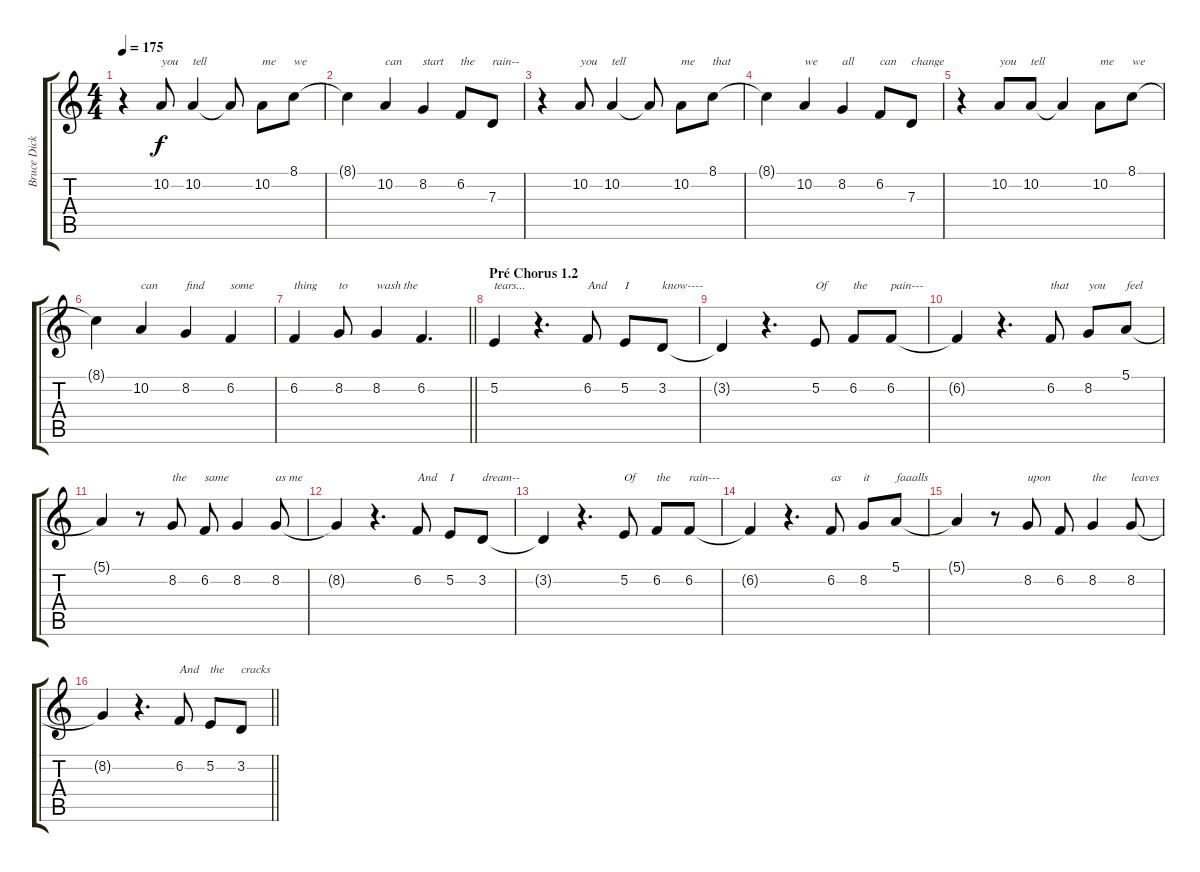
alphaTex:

\track ("Bruce Dickinson" "Bruce Dick") {instrument sopranosax}
\staff {score tabs}
\tuning (E4 B3 G3 D3 A2 E2) {hide}
\ts (4 4)
\tempo 175
\clef g2
\ks c
r.4{dy f} 10.2.8{txt "you "} 10.2.4{txt "tell"} 10.2{t}.8 10.2.8{txt "me"} 8.1.8{txt "we"} |
8.1{t}.4 10.2.4{txt "can"} 8.2.4{txt "start"} 6.2.8{txt "the "} 7.3.8{txt "rain--"} |
r.4 10.2.8{txt "you "} 10.2.4{txt "tell"} 10.2{t}.8 10.2.8{txt "me"} 8.1.8{txt "that"} |
8.1{t}.4 10.2.4{txt "we"} 8.2.4{txt "all"} 6.2.8{txt "can "} 7.3.8{txt "change"} |
r.4 10.2.8{txt "you"} 10.2.8{txt "tell"} 10.2{t}.4 10.2.8{txt "me"} 8.1.8{txt "we"} |
8.1{t}.4 10.2.4{txt "can"} 8.2.4{txt "find"} 6.2.4{txt "some"} |
\barLineRight lightlight
6.2.4{txt "thing"} 8.2.8{txt "to"} 8.2.4{txt "wash the"} 6.2.4{d} |
\section ("" "Pré Chorus 1.2")
5.2.4{txt "tears..."} r.4{d} 6.2.8{txt "And"} 5.2.8{txt "I"} 3.2.8{txt "know----"} |
3.2{t}.4 r.4{d} 5.2.8{txt "Of"} 6.2.8{txt "the"} 6.2.8{txt "pain---"} |
6.2{t}.4 r.4{d} 6.2.8{txt "that"} 8.2.8{txt "you"} 5.1.8{txt "feel"} |
5.1{t}.4 r.8 8.2.8{txt "the"} 6.2.8{txt "same"} 8.2.4 8.2.8{txt "as me"} |
8.2{t}.4 r.4{d} 6.2.8{txt "And"} 5.2.8{txt "I"} 3.2.8{txt "dream--"} |
3.2{t}.4 r.4{d} 5.2.8{txt "Of"} 6.2.8{txt "the"} 6.2.8{txt "rain---"} |
6.2{t}.4 r.4{d} 6.2.8{txt "as"} 8.2.8{txt "it"} 5.1.8{txt "faaalls"} |
5.1{t}.4 r.8 8.2.8{txt "upon"} 6.2.8 8.2.4{txt "the"} 8.2.8{txt "leaves"} |
\barLineRight lightlight
8.2{t}.4 r.4{d} 6.2.8{txt "And"} 5.2.8{txt "the"} 3.2.8{txt "cracks"}
